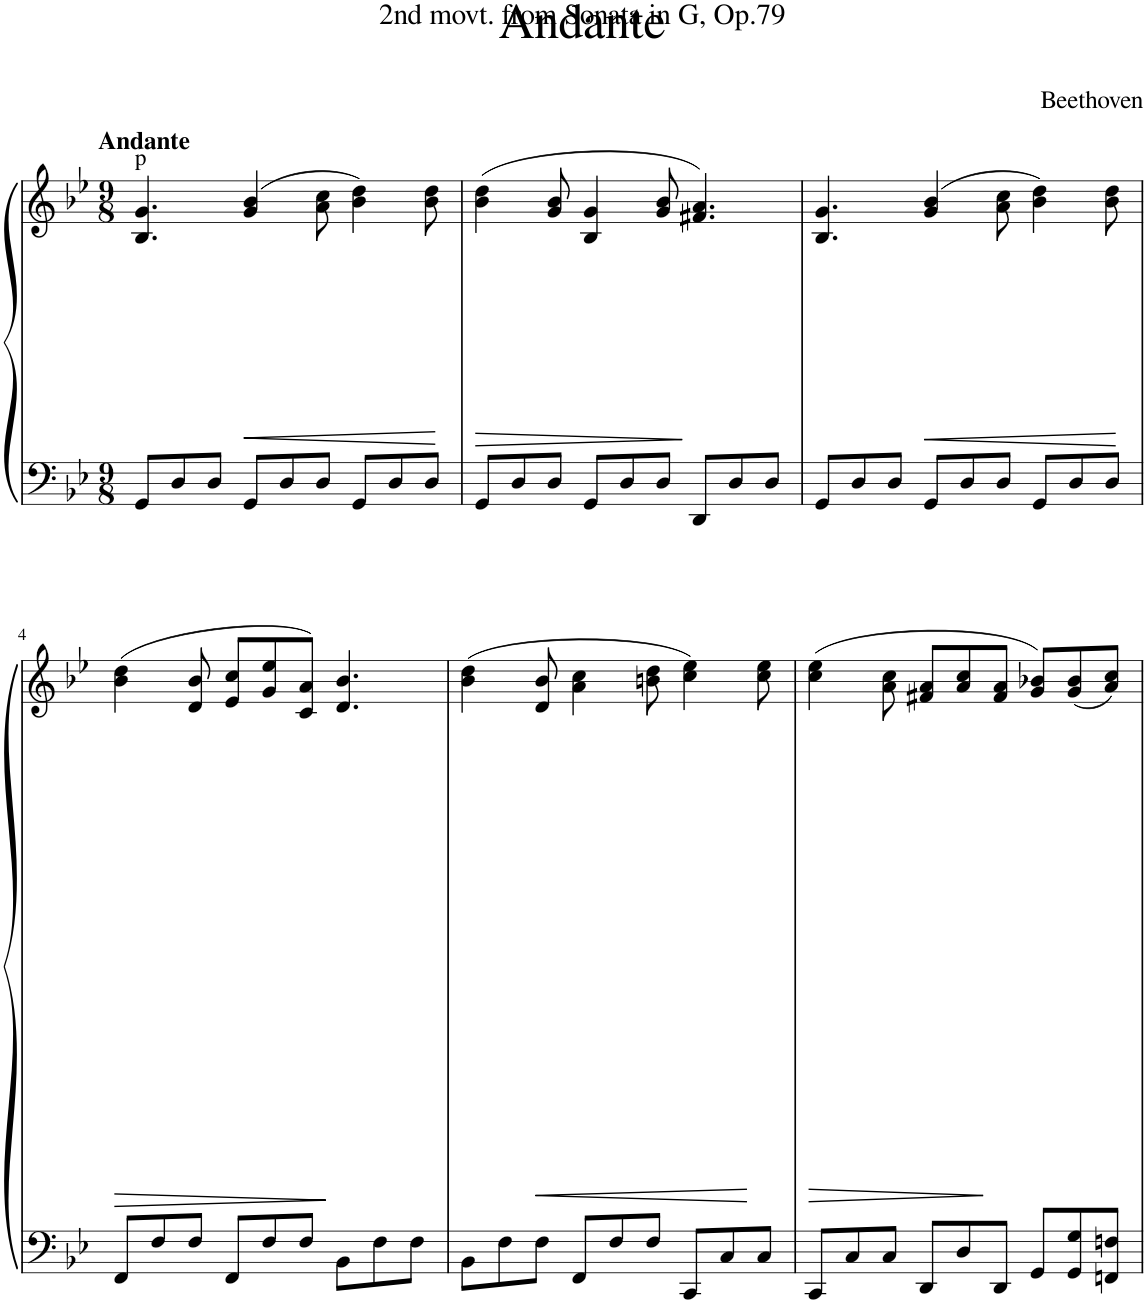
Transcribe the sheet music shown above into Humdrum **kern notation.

**kern	**kern	**dynam
*part1	*part1	*part1
*staff2	*staff1	*staff1/2
*I"Piano	*	*
*I'Pno	*	*
*clefF4	*clefG2	*
*k[b-e-]	*k[b-e-]	*
*M9/8	*M9/8	*
=1	=1	=1
!	!LO:TX:a:B:t=Andante	!
!	!LO:TX:a:t=p	!
8GG/L	4.B-/ 4.g/	.
8D/	.	.
8D/J	.	.
!	!	!LO:HP:b
8GG/L	(4g/ 4b-/	<
8D/	.	.
8D/J	8a\ 8cc\	.
8GG/L	4b-\ 4dd\)	.
8D/	.	.
8D/J	8b-\ 8dd\	[
=2	=2	=2
!	!	!LO:HP:b
8GG/L	(4b-\ 4dd\	>
8D/	.	.
8D/J	8g/ 8b-/	.
8GG/L	4B-/ 4g/	.
8D/	.	.
8D/J	8g/ 8b-/	.
8DD/L	4.f#X/ 4.a/)	]
8D/	.	.
8D/J	.	.
=3	=3	=3
8GG/L	4.B-/ 4.g/	.
8D/	.	.
8D/J	.	.
!	!	!LO:HP:b
8GG/L	(4g/ 4b-/	<
8D/	.	.
8D/J	8a\ 8cc\	.
8GG/L	4b-\ 4dd\)	.
8D/	.	.
8D/J	8b-\ 8dd\	[
!!LO:LB:g=z
=4	=4	=4
!	!	!LO:HP:b
8FF/L	(4b-\ 4dd\	>
8F/	.	.
8F/J	8d/ 8b-/	.
8FF/L	8e-/ 8cc/L	.
8F/	8g/ 8ee-/	.
8F/J	8c/ 8a/J)	.
8BB-\L	4.d/ 4.b-/	]
8F\	.	.
8F\J	.	.
=5	=5	=5
8BB-\L	(4b-\ 4dd\	.
8F\	.	.
!	!	!LO:HP:b
8F\J	8d/ 8b-/	<
8FF/L	4a\ 4cc\	.
8F/	.	.
8F/J	8bn\ 8dd\	.
8CC/L	4cc\ 4ee-\)	.
8C/	.	.
8C/J	8cc\ 8ee-\	[
=6	=6	=6
!	!	!LO:HP:b
8CC/L	(4cc\ 4ee-\	>
8C/	.	.
8C/J	8a\ 8cc\	.
8DD/L	8f#X/ 8a/L	.
8D/	8a/ 8cc/	.
8DD/J	8f#/ 8a/J	]
8GG/L	8g/ 8b-X/L)	.
8GG/ 8G/	(8g/ 8b-/	.
8FFn/ 8Fn/J	8a/ 8cc/J)	.
=	=	=
*-	*-	*-
